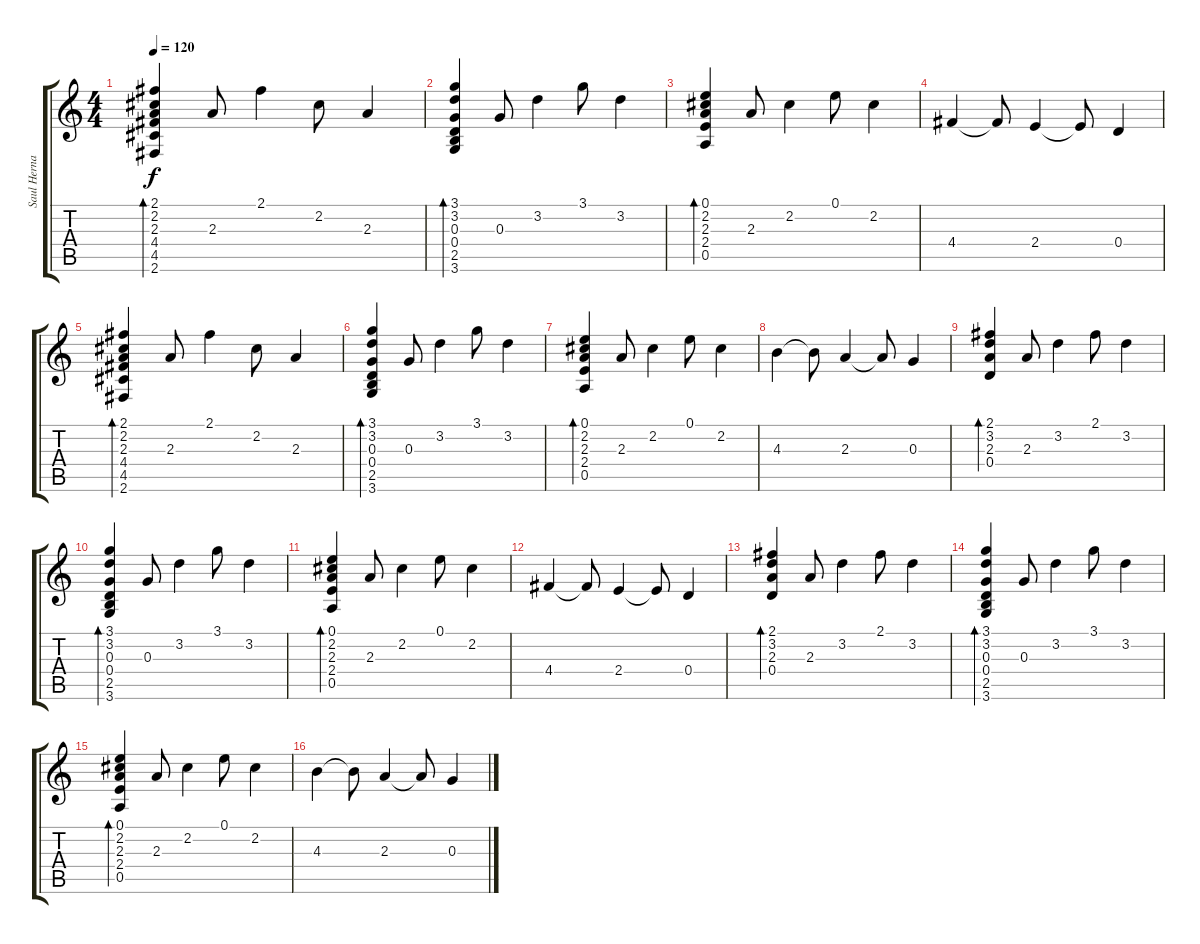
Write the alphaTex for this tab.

\track ("Saul Hernandez" "Saul Herna") {instrument acousticguitarsteel}
\staff {score tabs}
\tuning (E4 B3 G3 D3 A2 E2) {hide}
\ts (4 4)
\tempo 120
\clef g2
\ks c
(2.1 2.2 2.3 4.4 4.5 2.6).4{bd 240 dy f} 2.3.8 2.1.4 2.2.8 2.3.4 |
(3.1 3.2 0.3 0.4 2.5 3.6).4{bd 240} 0.3.8 3.2.4 3.1.8 3.2.4 |
(0.1 2.2 2.3 2.4 0.5).4{bd 240} 2.3.8 2.2.4 0.1.8 2.2.4 |
4.4.4 4.4{t}.8 2.4.4 2.4{t}.8 0.4.4 |
(2.1 2.2 2.3 4.4 4.5 2.6).4{bd 240} 2.3.8 2.1.4 2.2.8 2.3.4 |
(3.1 3.2 0.3 0.4 2.5 3.6).4{bd 240} 0.3.8 3.2.4 3.1.8 3.2.4 |
(0.1 2.2 2.3 2.4 0.5).4{bd 240} 2.3.8 2.2.4 0.1.8 2.2.4 |
4.3.4 4.3{t}.8 2.3.4 2.3{t}.8 0.3.4 |
(2.1 3.2 2.3 0.4).4{bd 480} 2.3.8 3.2.4 2.1.8 3.2.4 |
(3.1 3.2 0.3 0.4 2.5 3.6).4{bd 240} 0.3.8 3.2.4 3.1.8 3.2.4 |
(0.1 2.2 2.3 2.4 0.5).4{bd 240} 2.3.8 2.2.4 0.1.8 2.2.4 |
4.4.4 4.4{t}.8 2.4.4 2.4{t}.8 0.4.4 |
(2.1 3.2 2.3 0.4).4{bd 480} 2.3.8 3.2.4 2.1.8 3.2.4 |
(3.1 3.2 0.3 0.4 2.5 3.6).4{bd 240} 0.3.8 3.2.4 3.1.8 3.2.4 |
(0.1 2.2 2.3 2.4 0.5).4{bd 240} 2.3.8 2.2.4 0.1.8 2.2.4 |
4.3.4 4.3{t}.8 2.3.4 2.3{t}.8 0.3.4
